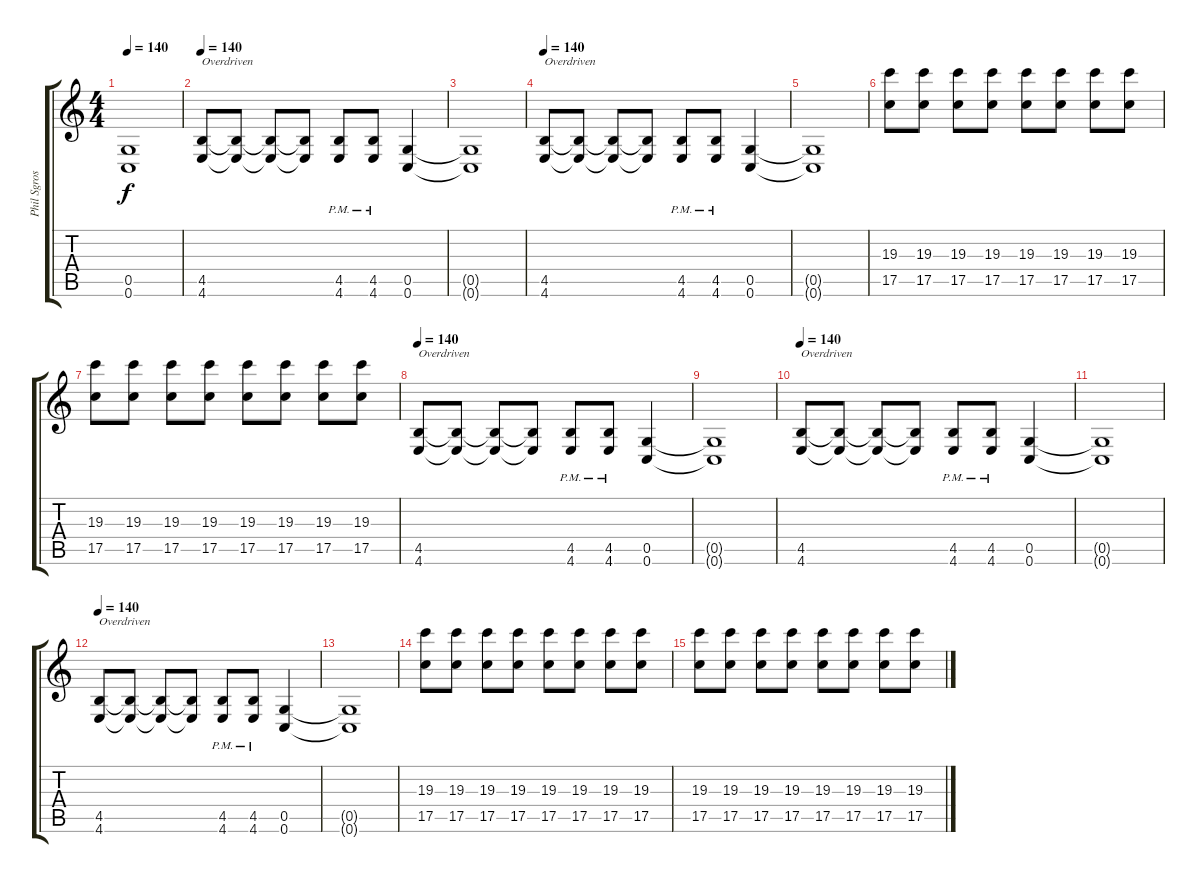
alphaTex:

\track ("Phil Sgrosso - Guitar" "Phil Sgros") {instrument overdrivenguitar}
\staff {score tabs}
\tuning (D4 A3 F3 C3 G2 C2) {hide}
\ts (4 4)
\tempo 140
\clef g2
\ks c
(0.5{t} 0.6{t}).1{dy f} |
\tempo 140
(4.5 4.6).8{txt "Overdriven" instrument overdrivenguitar} (4.5{t} 4.6{t}).8 (4.5{t} 4.6{t}).8 (4.5{t} 4.6{t}).8 (4.5{pm} 4.6{pm}).8 (4.5{pm} 4.6{pm}).8 (0.5 0.6).4 |
(0.5{t} 0.6{t}).1 |
\tempo 140
(4.5 4.6).8{txt "Overdriven" instrument overdrivenguitar} (4.5{t} 4.6{t}).8 (4.5{t} 4.6{t}).8 (4.5{t} 4.6{t}).8 (4.5{pm} 4.6{pm}).8 (4.5{pm} 4.6{pm}).8 (0.5 0.6).4 |
(0.5{t} 0.6{t}).1 |
(19.3 17.5).8 (19.3 17.5).8 (19.3 17.5).8 (19.3 17.5).8 (19.3 17.5).8 (19.3 17.5).8 (19.3 17.5).8 (19.3 17.5).8 |
(19.3 17.5).8 (19.3 17.5).8 (19.3 17.5).8 (19.3 17.5).8 (19.3 17.5).8 (19.3 17.5).8 (19.3 17.5).8 (19.3 17.5).8 |
\tempo 140
(4.5 4.6).8{txt "Overdriven" instrument overdrivenguitar} (4.5{t} 4.6{t}).8 (4.5{t} 4.6{t}).8 (4.5{t} 4.6{t}).8 (4.5{pm} 4.6{pm}).8 (4.5{pm} 4.6{pm}).8 (0.5 0.6).4 |
(0.5{t} 0.6{t}).1 |
\tempo 140
(4.5 4.6).8{txt "Overdriven" instrument overdrivenguitar} (4.5{t} 4.6{t}).8 (4.5{t} 4.6{t}).8 (4.5{t} 4.6{t}).8 (4.5{pm} 4.6{pm}).8 (4.5{pm} 4.6{pm}).8 (0.5 0.6).4 |
(0.5{t} 0.6{t}).1 |
\tempo 140
(4.5 4.6).8{txt "Overdriven" instrument overdrivenguitar} (4.5{t} 4.6{t}).8 (4.5{t} 4.6{t}).8 (4.5{t} 4.6{t}).8 (4.5{pm} 4.6{pm}).8 (4.5{pm} 4.6{pm}).8 (0.5 0.6).4 |
(0.5{t} 0.6{t}).1 |
(19.3 17.5).8 (19.3 17.5).8 (19.3 17.5).8 (19.3 17.5).8 (19.3 17.5).8 (19.3 17.5).8 (19.3 17.5).8 (19.3 17.5).8 |
(19.3 17.5).8 (19.3 17.5).8 (19.3 17.5).8 (19.3 17.5).8 (19.3 17.5).8 (19.3 17.5).8 (19.3 17.5).8 (19.3 17.5).8
